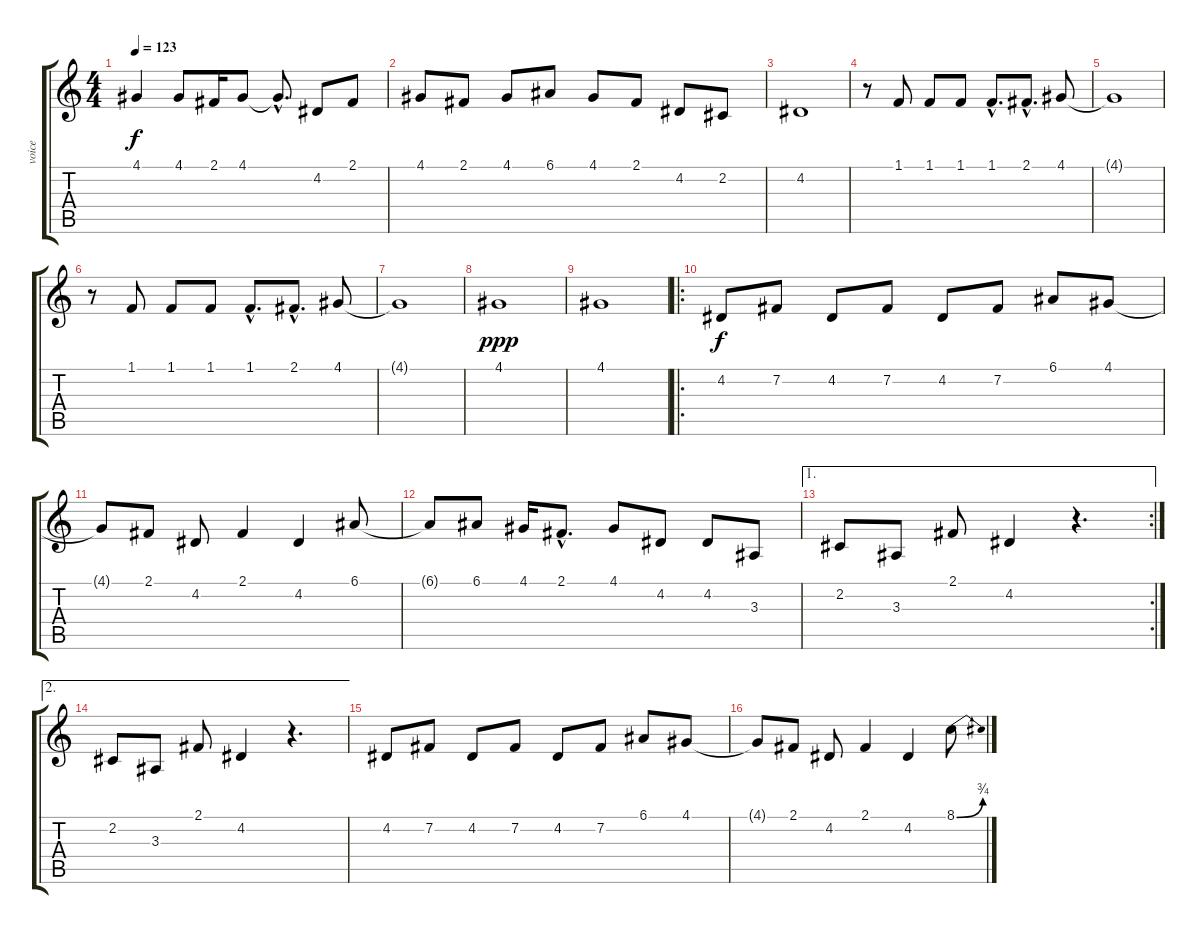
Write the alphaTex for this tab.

\track ("voice" "voice") {instrument lead6voice}
\staff {score tabs}
\tuning (E4 B3 G3 D3 A2 E2) {hide}
\ts (4 4)
\tempo 123
\clef g2
\ks c
4.1.4{dy f} 4.1.8 2.1.16 4.1.8 4.1{hac t}.8{d} 4.2.8 2.1.8 |
4.1.8 2.1.8 4.1.8 6.1.8 4.1.8 2.1.8 4.2.8 2.2.8 |
4.2.1 |
r.8 1.1.8 1.1.8 1.1.8 1.1{hac}.8{d} 2.1{hac}.8{d} 4.1.8 |
4.1{t}.1 |
r.8 1.1.8 1.1.8 1.1.8 1.1{hac}.8{d} 2.1{hac}.8{d} 4.1.8 |
4.1{t}.1 |
4.1.1{dy ppp} |
4.1.1 |
\ro
4.2.8{dy f} 7.2.8 4.2.8 7.2.8 4.2.8 7.2.8 6.1.8 4.1.8 |
4.1{t}.8 2.1.8 4.2.8 2.1.4 4.2.4 6.1.8 |
6.1{t}.8 6.1.8 4.1.16 2.1{hac}.8{d} 4.1.8 4.2.8 4.2.8 3.3.8 |
\ae 1
\rc 2
2.2.8 3.3.8 2.1.8 4.2.4 r.4{d} |
\ae 2
2.2.8 3.3.8 2.1.8 4.2.4 r.4{d} |
4.2.8 7.2.8 4.2.8 7.2.8 4.2.8 7.2.8 6.1.8 4.1.8 |
4.1{t}.8 2.1.8 4.2.8 2.1.4 4.2.4 8.1{be (bend 0 0 60 3)}.8
